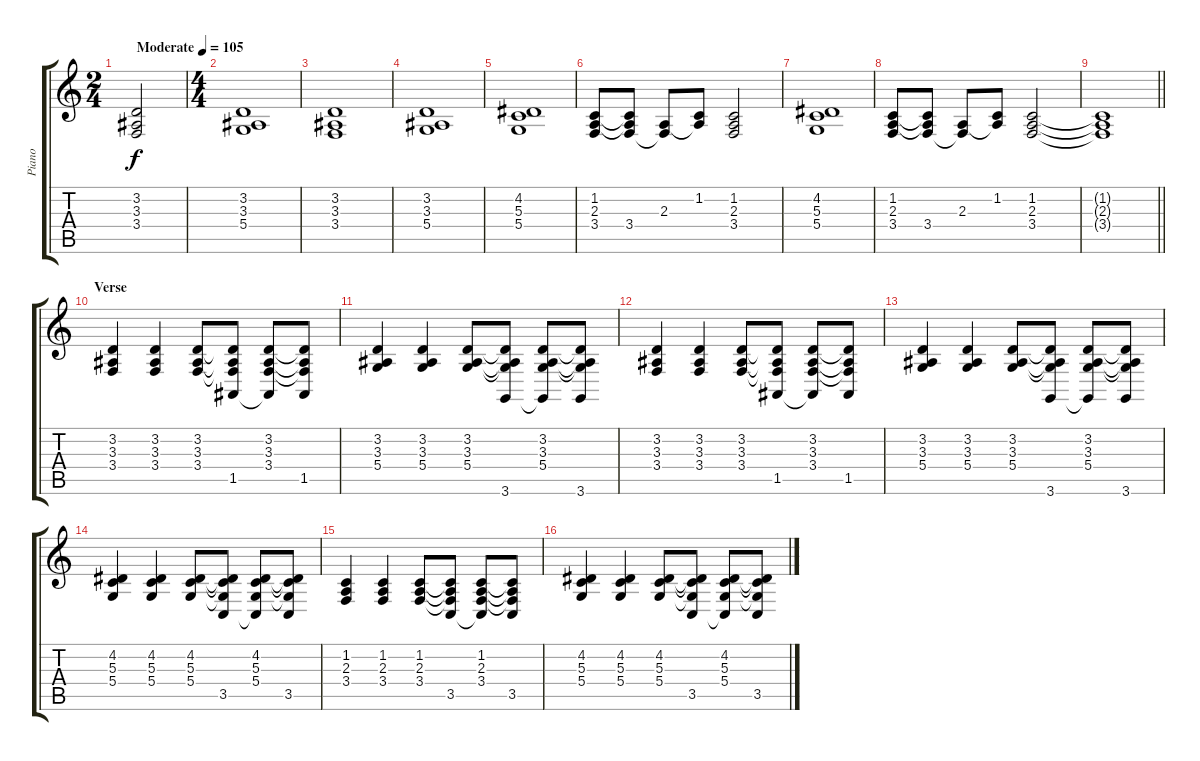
\track ("Piano" "Piano") {instrument acousticgrandpiano}
\staff {score tabs}
\tuning (E4 B3 G3 D3 A2 E2) {hide}
\ts (2 4)
\tempo (105 "Moderate")
\clef g2
\ks c
(3.2 3.3 3.4).2{dy f instrument acousticgrandpiano} |
\ts (4 4)
(3.2 3.3 5.4).1 |
(3.2 3.3 3.4).1 |
(3.2 3.3 5.4).1 |
(4.2 5.3 5.4).1 |
(1.2 2.3 3.4).8 (1.2{t} 2.3{t} 3.4).8 (2.3 3.4{t}).8 (1.2 2.3{t}).8 (1.2 2.3 3.4).2 |
(4.2 5.3 5.4).1 |
(1.2 2.3 3.4).8 (1.2{t} 2.3{t} 3.4).8 (2.3 3.4{t}).8 (1.2 2.3{t}).8 (1.2 2.3 3.4).2 |
\barLineRight lightlight
(1.2{t} 2.3{t} 3.4{t}).1 |
\section ("" "Verse")
(3.2 3.3 3.4).4 (3.2 3.3 3.4).4 (3.2 3.3 3.4).8 (3.2{t} 3.3{t} 3.4{t} 1.5).8 (3.2 3.3 3.4 1.5{t}).8 (3.2{t} 3.3{t} 3.4{t} 1.5).8 |
(3.2 3.3 5.4).4 (3.2 3.3 5.4).4 (3.2 3.3 5.4).8 (3.2{t} 3.3{t} 5.4{t} 3.6).8 (3.2 3.3 5.4 3.6{t}).8 (3.2{t} 3.3{t} 5.4{t} 3.6).8 |
(3.2 3.3 3.4).4 (3.2 3.3 3.4).4 (3.2 3.3 3.4).8 (3.2{t} 3.3{t} 3.4{t} 1.5).8 (3.2 3.3 3.4 1.5{t}).8 (3.2{t} 3.3{t} 3.4{t} 1.5).8 |
(3.2 3.3 5.4).4 (3.2 3.3 5.4).4 (3.2 3.3 5.4).8 (3.2{t} 3.3{t} 5.4{t} 3.6).8 (3.2 3.3 5.4 3.6{t}).8 (3.2{t} 3.3{t} 5.4{t} 3.6).8 |
(4.2 5.3 5.4).4 (4.2 5.3 5.4).4 (4.2 5.3 5.4).8 (4.2{t} 5.3{t} 5.4{t} 3.5).8 (4.2 5.3 5.4 3.5{t}).8 (4.2{t} 5.3{t} 5.4{t} 3.5).8 |
(1.2 2.3 3.4).4 (1.2 2.3 3.4).4 (1.2 2.3 3.4).8 (1.2{t} 2.3{t} 3.4{t} 3.5).8 (1.2 2.3 3.4 3.5{t}).8 (1.2{t} 2.3{t} 3.4{t} 3.5).8 |
(4.2 5.3 5.4).4 (4.2 5.3 5.4).4 (4.2 5.3 5.4).8 (4.2{t} 5.3{t} 5.4{t} 3.5).8 (4.2 5.3 5.4 3.5{t}).8 (4.2{t} 5.3{t} 5.4{t} 3.5).8
